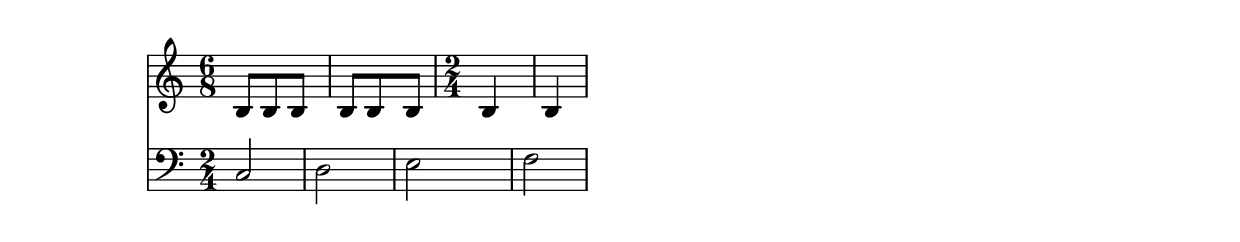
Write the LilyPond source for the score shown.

%%  Do not edit this file; it is auto-generated from LSR!
\version "2.10.12"

\header { texidoc = "
The measureLength variable, together with measurePosition, determines
when a barline is needed. However, when using \\compressMusic, the
scaling of durations makes it difficult to change time signatures
without making a mess of it. 

Therefore, measureLength has to be set manually, using the
ly:make-moment callback. The second argument has to be the same as the
second argument of \\compressMusic.
" }

\layout {
 \context { \Score
    \remove "Timing_translator"
    \remove "Default_bar_line_engraver"
 }
 \context {
   \Staff
   \consists "Timing_translator"
   \consists "Default_bar_line_engraver"
 }
}

<<
 \new Staff {
   \compressMusic #'( 8 . 5 ) {
     \time 6/8
     \set Timing.measureLength = #(ly:make-moment 3 5)
     b8 b b b b b
     \time 2/4
     \set Timing.measureLength = #(ly:make-moment 2 5)
     b4 b
     }
   }
 \new Staff {
   \clef bass
   \time 2/4
   c2 d e f  }
 >>

